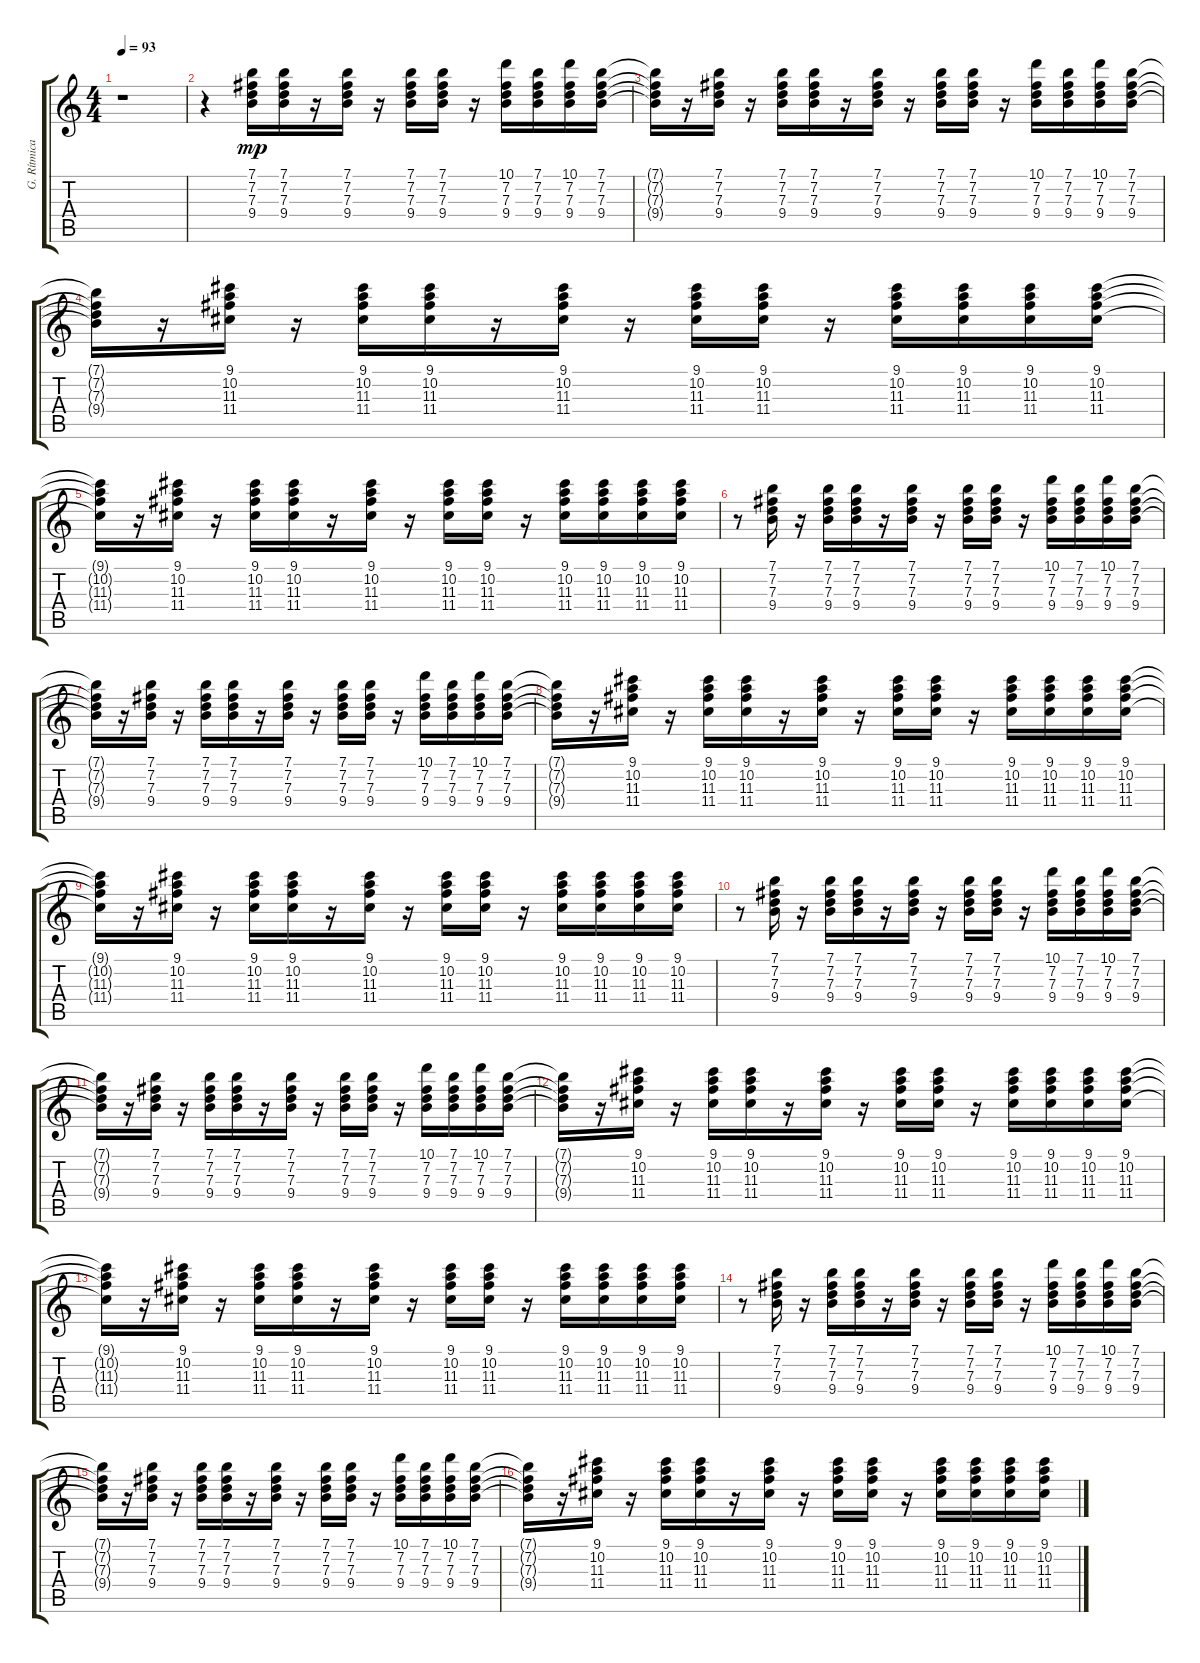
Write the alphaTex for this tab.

\track ("G. Rítmica Limpia" "G. Rítmica") {instrument electricguitarclean}
\staff {score tabs}
\tuning (E4 B3 G3 D3 A2 E2) {hide}
\ts (4 4)
\tempo 93
\clef g2
\ks c
r.1{dy mp} |
r.4 (7.1 7.2 7.3 9.4).16 (7.1 7.2 7.3 9.4).16 r.16 (7.1 7.2 7.3 9.4).16 r.16 (7.1 7.2 7.3 9.4).16 (7.1 7.2 7.3 9.4).16 r.16 (10.1 7.2 7.3 9.4).16 (7.1 7.2 7.3 9.4).16 (10.1 7.2 7.3 9.4).16 (7.1 7.2 7.3 9.4).16 |
(7.1{t} 7.2{t} 7.3{t} 9.4{t}).16 r.16 (7.1 7.2 7.3 9.4).16 r.16 (7.1 7.2 7.3 9.4).16 (7.1 7.2 7.3 9.4).16 r.16 (7.1 7.2 7.3 9.4).16 r.16 (7.1 7.2 7.3 9.4).16 (7.1 7.2 7.3 9.4).16 r.16 (10.1 7.2 7.3 9.4).16 (7.1 7.2 7.3 9.4).16 (10.1 7.2 7.3 9.4).16 (7.1 7.2 7.3 9.4).16 |
(7.1{t} 7.2{t} 7.3{t} 9.4{t}).16 r.16 (9.1 10.2 11.3 11.4).16 r.16 (9.1 10.2 11.3 11.4).16 (9.1 10.2 11.3 11.4).16 r.16 (9.1 10.2 11.3 11.4).16 r.16 (9.1 10.2 11.3 11.4).16 (9.1 10.2 11.3 11.4).16 r.16 (9.1 10.2 11.3 11.4).16 (9.1 10.2 11.3 11.4).16 (9.1 10.2 11.3 11.4).16 (9.1 10.2 11.3 11.4).16 |
(9.1{t} 10.2{t} 11.3{t} 11.4{t}).16 r.16 (9.1 10.2 11.3 11.4).16 r.16 (9.1 10.2 11.3 11.4).16 (9.1 10.2 11.3 11.4).16 r.16 (9.1 10.2 11.3 11.4).16 r.16 (9.1 10.2 11.3 11.4).16 (9.1 10.2 11.3 11.4).16 r.16 (9.1 10.2 11.3 11.4).16 (9.1 10.2 11.3 11.4).16 (9.1 10.2 11.3 11.4).16 (9.1 10.2 11.3 11.4).16 |
r.8 (7.1 7.2 7.3 9.4).16 r.16 (7.1 7.2 7.3 9.4).16 (7.1 7.2 7.3 9.4).16 r.16 (7.1 7.2 7.3 9.4).16 r.16 (7.1 7.2 7.3 9.4).16 (7.1 7.2 7.3 9.4).16 r.16 (10.1 7.2 7.3 9.4).16 (7.1 7.2 7.3 9.4).16 (10.1 7.2 7.3 9.4).16 (7.1 7.2 7.3 9.4).16 |
(7.1{t} 7.2{t} 7.3{t} 9.4{t}).16 r.16 (7.1 7.2 7.3 9.4).16 r.16 (7.1 7.2 7.3 9.4).16 (7.1 7.2 7.3 9.4).16 r.16 (7.1 7.2 7.3 9.4).16 r.16 (7.1 7.2 7.3 9.4).16 (7.1 7.2 7.3 9.4).16 r.16 (10.1 7.2 7.3 9.4).16 (7.1 7.2 7.3 9.4).16 (10.1 7.2 7.3 9.4).16 (7.1 7.2 7.3 9.4).16 |
(7.1{t} 7.2{t} 7.3{t} 9.4{t}).16 r.16 (9.1 10.2 11.3 11.4).16 r.16 (9.1 10.2 11.3 11.4).16 (9.1 10.2 11.3 11.4).16 r.16 (9.1 10.2 11.3 11.4).16 r.16 (9.1 10.2 11.3 11.4).16 (9.1 10.2 11.3 11.4).16 r.16 (9.1 10.2 11.3 11.4).16 (9.1 10.2 11.3 11.4).16 (9.1 10.2 11.3 11.4).16 (9.1 10.2 11.3 11.4).16 |
(9.1{t} 10.2{t} 11.3{t} 11.4{t}).16 r.16 (9.1 10.2 11.3 11.4).16 r.16 (9.1 10.2 11.3 11.4).16 (9.1 10.2 11.3 11.4).16 r.16 (9.1 10.2 11.3 11.4).16 r.16 (9.1 10.2 11.3 11.4).16 (9.1 10.2 11.3 11.4).16 r.16 (9.1 10.2 11.3 11.4).16 (9.1 10.2 11.3 11.4).16 (9.1 10.2 11.3 11.4).16 (9.1 10.2 11.3 11.4).16 |
r.8 (7.1 7.2 7.3 9.4).16 r.16 (7.1 7.2 7.3 9.4).16 (7.1 7.2 7.3 9.4).16 r.16 (7.1 7.2 7.3 9.4).16 r.16 (7.1 7.2 7.3 9.4).16 (7.1 7.2 7.3 9.4).16 r.16 (10.1 7.2 7.3 9.4).16 (7.1 7.2 7.3 9.4).16 (10.1 7.2 7.3 9.4).16 (7.1 7.2 7.3 9.4).16 |
(7.1{t} 7.2{t} 7.3{t} 9.4{t}).16 r.16 (7.1 7.2 7.3 9.4).16 r.16 (7.1 7.2 7.3 9.4).16 (7.1 7.2 7.3 9.4).16 r.16 (7.1 7.2 7.3 9.4).16 r.16 (7.1 7.2 7.3 9.4).16 (7.1 7.2 7.3 9.4).16 r.16 (10.1 7.2 7.3 9.4).16 (7.1 7.2 7.3 9.4).16 (10.1 7.2 7.3 9.4).16 (7.1 7.2 7.3 9.4).16 |
(7.1{t} 7.2{t} 7.3{t} 9.4{t}).16 r.16 (9.1 10.2 11.3 11.4).16 r.16 (9.1 10.2 11.3 11.4).16 (9.1 10.2 11.3 11.4).16 r.16 (9.1 10.2 11.3 11.4).16 r.16 (9.1 10.2 11.3 11.4).16 (9.1 10.2 11.3 11.4).16 r.16 (9.1 10.2 11.3 11.4).16 (9.1 10.2 11.3 11.4).16 (9.1 10.2 11.3 11.4).16 (9.1 10.2 11.3 11.4).16 |
(9.1{t} 10.2{t} 11.3{t} 11.4{t}).16 r.16 (9.1 10.2 11.3 11.4).16 r.16 (9.1 10.2 11.3 11.4).16 (9.1 10.2 11.3 11.4).16 r.16 (9.1 10.2 11.3 11.4).16 r.16 (9.1 10.2 11.3 11.4).16 (9.1 10.2 11.3 11.4).16 r.16 (9.1 10.2 11.3 11.4).16 (9.1 10.2 11.3 11.4).16 (9.1 10.2 11.3 11.4).16 (9.1 10.2 11.3 11.4).16 |
r.8 (7.1 7.2 7.3 9.4).16 r.16 (7.1 7.2 7.3 9.4).16 (7.1 7.2 7.3 9.4).16 r.16 (7.1 7.2 7.3 9.4).16 r.16 (7.1 7.2 7.3 9.4).16 (7.1 7.2 7.3 9.4).16 r.16 (10.1 7.2 7.3 9.4).16 (7.1 7.2 7.3 9.4).16 (10.1 7.2 7.3 9.4).16 (7.1 7.2 7.3 9.4).16 |
(7.1{t} 7.2{t} 7.3{t} 9.4{t}).16 r.16 (7.1 7.2 7.3 9.4).16 r.16 (7.1 7.2 7.3 9.4).16 (7.1 7.2 7.3 9.4).16 r.16 (7.1 7.2 7.3 9.4).16 r.16 (7.1 7.2 7.3 9.4).16 (7.1 7.2 7.3 9.4).16 r.16 (10.1 7.2 7.3 9.4).16 (7.1 7.2 7.3 9.4).16 (10.1 7.2 7.3 9.4).16 (7.1 7.2 7.3 9.4).16 |
(7.1{t} 7.2{t} 7.3{t} 9.4{t}).16 r.16 (9.1 10.2 11.3 11.4).16 r.16 (9.1 10.2 11.3 11.4).16 (9.1 10.2 11.3 11.4).16 r.16 (9.1 10.2 11.3 11.4).16 r.16 (9.1 10.2 11.3 11.4).16 (9.1 10.2 11.3 11.4).16 r.16 (9.1 10.2 11.3 11.4).16 (9.1 10.2 11.3 11.4).16 (9.1 10.2 11.3 11.4).16 (9.1 10.2 11.3 11.4).16
